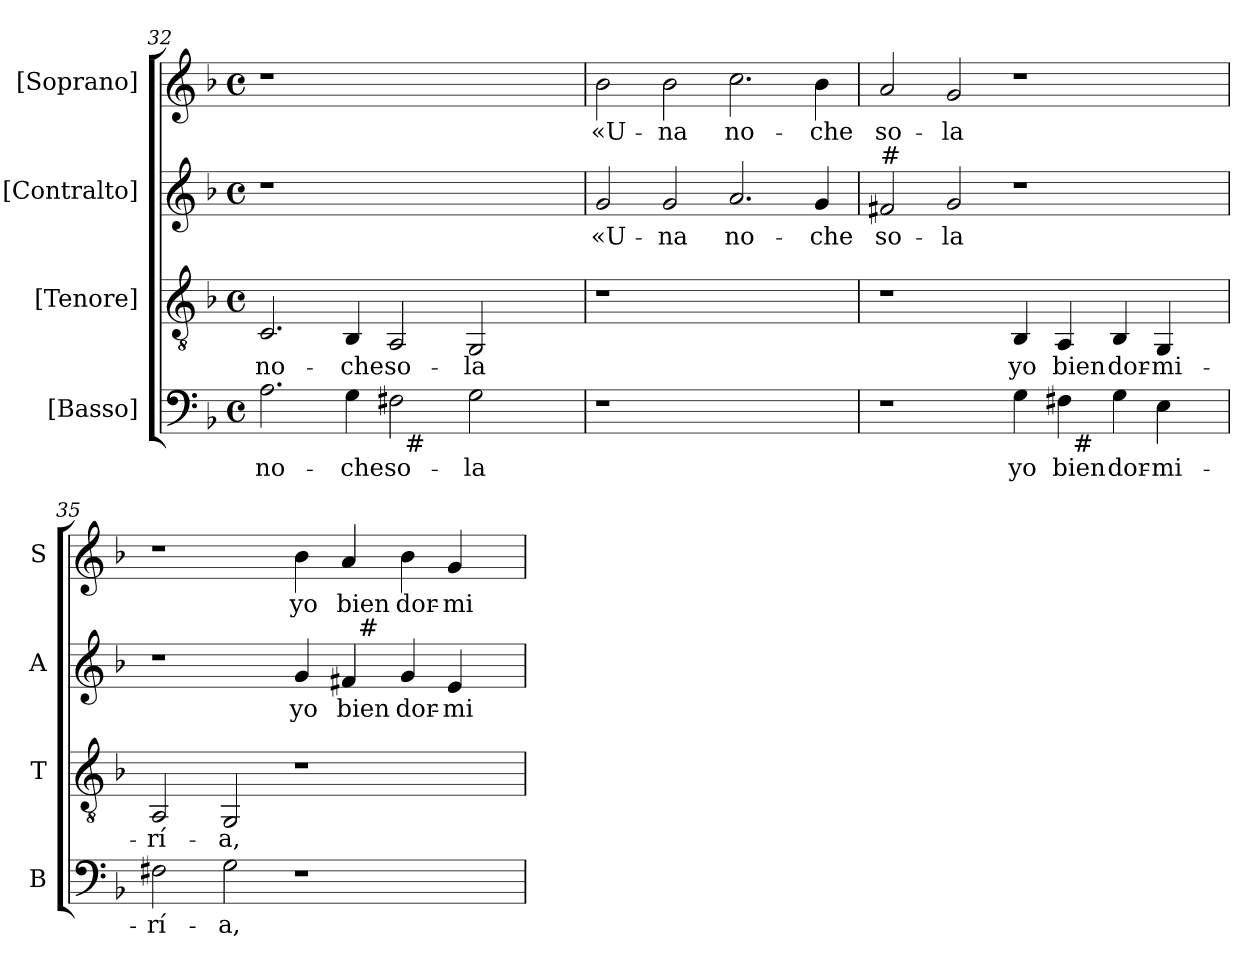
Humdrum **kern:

**kern	**text	**kern	**text	**kern	**text	**kern	**text
*part4	*part4	*part3	*part3	*part2	*part2	*part1	*part1
*staff4	*staff4	*staff3	*staff3	*staff2	*staff2	*staff1	*staff1
*I"[Basso]	*	*I"[Tenore]	*	*I"[Contralto]	*	*I"[Soprano]	*
*I'B	*	*I'T	*	*I'A	*	*I'S	*
*clefF4	*	*clefGv2	*	*clefG2	*	*clefG2	*
*k[b-]	*	*k[b-]	*	*k[b-]	*	*k[b-]	*
*F:	*	*F:	*	*F:	*	*F:	*
*M4/4	*	*M4/4	*	*M4/4	*	*M4/4	*
*met(c)	*	*met(c)	*	*met(c)	*	*met(c)	*
=32	=32	=32	=32	=32	=32	=32	=32
!	!LO:LY:b:color=#000000	!	!	!	!	!	!
!	!	!	!LO:LY:b:color=#000000	!LO:N:vis=1	!	!LO:N:vis=1	!
*^	*	*	*	*	*	*	*
2.Ai\	1ryy	no-	2.Ci/	no-	1r	.	1r	.
!	!	!LO:LY:b:color=#000000	!	!	!	!	!	!
!	!	!	!	!LO:LY:b:color=#000000	!	!	!	!
4Gi\	.	-che	4BB-i/	-che	.	.	.	.
!	!	!LO:LY:b:color=#000000	!	!	!	!	!	!
!	!	!	!	!LO:LY:b:color=#000000	!	!	!	!
2F#i\	32ryy	so-	2AAi/	so-	1ryy	.	1ryy	.
.	256ryy	.	.	.	.	.	.	.
!	!LO:TX:b:t=#	!	!	!	!	!	!	!
.	2ryy	.	.	.	.	.	.	.
!	!	!LO:LY:b:color=#000000	!	!	!	!	!	!
!	!	!	!	!LO:LY:b:color=#000000	!	!	!	!
2Gi\	.	-la	2GGi/	-la	.	.	.	.
.	4ryy	.	.	.	.	.	.	.
.	8ryy	.	.	.	.	.	.	.
.	16ryy	.	.	.	.	.	.	.
.	64..ryy	.	.	.	.	.	.	.
=33	=33	=33	=33	=33	=33	=33	=33	=33
!LO:N:vis=1	!	!	!LO:N:vis=1	!	!	!	!	!
*v	*v	*	*	*	*	*	*	*
*^	*	*	*	*	*	*	*
!	!	!	!	!	!	!LO:LY:b:color=#000000	!	!
*v	*v	*	*	*	*	*	*	*
*^	*	*	*	*	*	*	*
!	!	!	!	!	!	!	!	!LO:LY:b:color=#000000
*v	*v	*	*	*	*	*	*	*
1r	.	1r	.	2gi/	«U-	2b-i\	«U-
!	!	!	!	!	!LO:LY:b:color=#000000	!	!
!	!	!	!	!	!	!	!LO:LY:b:color=#000000
.	.	.	.	2gi/	-na	2b-i\	-na
!	!	!	!	!	!LO:LY:b:color=#000000	!	!
!	!	!	!	!	!	!	!LO:LY:b:color=#000000
1ryy	.	1ryy	.	2.ai/	no-	2.cci\	no-
!	!	!	!	!	!LO:LY:b:color=#000000	!	!
!	!	!	!	!	!	!	!LO:LY:b:color=#000000
.	.	.	.	4gi/	-che	4b-i\	-che
=34	=34	=34	=34	=34	=34	=34	=34
!	!	!	!	!	!LO:LY:b:color=#000000	!	!
!	!	!	!	!LO:TX:a:t=#	!	!	!
!	!	!	!	!	!	!	!LO:LY:b:color=#000000
*^	*	*	*	*	*	*	*
1r	1ryy	.	1r	.	2f#i/	so-	2ai/	so-
!	!	!	!	!	!	!LO:LY:b:color=#000000	!	!
!	!	!	!	!	!	!	!	!LO:LY:b:color=#000000
.	.	.	.	.	2gi/	-la	2gi/	-la
!	!	!LO:LY:b:color=#000000	!	!	!	!	!	!
!	!	!	!	!LO:LY:b:color=#000000	!	!	!	!
4Gi\	4ryy	yo	4BB-i/	yo	1r	.	1r	.
!	!	!LO:LY:b:color=#000000	!	!	!	!	!	!
!	!	!	!	!LO:LY:b:color=#000000	!	!	!	!
4F#i\	32ryy	bien	4AAi/	bien	.	.	.	.
.	256ryy	.	.	.	.	.	.	.
!	!LO:TX:b:t=#	!	!	!	!	!	!	!
.	2ryy	.	.	.	.	.	.	.
!	!	!LO:LY:b:color=#000000	!	!	!	!	!	!
!	!	!	!	!LO:LY:b:color=#000000	!	!	!	!
4Gi\	.	dor-	4BB-i/	dor-	.	.	.	.
!	!	!LO:LY:b:color=#000000	!	!	!	!	!	!
!	!	!	!	!LO:LY:b:color=#000000	!	!	!	!
4Ei\	.	-mi-	4GGi/	-mi-	.	.	.	.
.	8ryy	.	.	.	.	.	.	.
.	16ryy	.	.	.	.	.	.	.
.	64..ryy	.	.	.	.	.	.	.
*v	*v	*	*	*	*	*	*	*
!!LO:PB:g=z
=35	=35	=35	=35	=35	=35	=35	=35
*^	*	*	*	*	*	*	*
!	!	!LO:LY:b:color=#000000	!	!	!	!	!	!
*v	*v	*	*	*	*	*	*	*
*^	*	*	*	*	*	*	*
!LO:TX:a:t=#	!	!	!	!	!	!	!	!
!	!	!	!	!LO:LY:b:color=#000000	!	!	!	!
*v	*v	*	*	*	*^	*	*	*
2F#i\	-rí-	2AAi/	-rí-	1r	1ryy	.	1r	.
!	!LO:LY:b:color=#000000	!	!	!	!	!	!	!
!	!	!	!LO:LY:b:color=#000000	!	!	!	!	!
2Gi\	-a,	2GGi/	-a,	.	.	.	.	.
!	!	!	!	!	!	!LO:LY:b:color=#000000	!	!
!	!	!	!	!	!	!	!	!LO:LY:b:color=#000000
1r	.	1r	.	4gi/	4ryy	yo	4b-i\	yo
!	!	!	!	!	!	!LO:LY:b:color=#000000	!	!
!	!	!	!	!	!	!	!	!LO:LY:b:color=#000000
.	.	.	.	4f#i/	32ryy	bien	4ai/	bien
.	.	.	.	.	256ryy	.	.	.
!	!	!	!	!	!LO:TX:a:t=#	!	!	!
.	.	.	.	.	2ryy	.	.	.
!	!	!	!	!	!	!LO:LY:b:color=#000000	!	!
!	!	!	!	!	!	!	!	!LO:LY:b:color=#000000
.	.	.	.	4gi/	.	dor-	4b-i\	dor-
!	!	!	!	!	!	!LO:LY:b:color=#000000	!	!
!	!	!	!	!	!	!	!	!LO:LY:b:color=#000000
.	.	.	.	4ei/	.	-mi-	4gi/	-mi-
.	.	.	.	.	8ryy	.	.	.
.	.	.	.	.	16ryy	.	.	.
.	.	.	.	.	64..ryy	.	.	.
*	*	*	*	*v	*v	*	*	*
=	=	=	=	=	=	=	=
*-	*-	*-	*-	*-	*-	*-	*-
